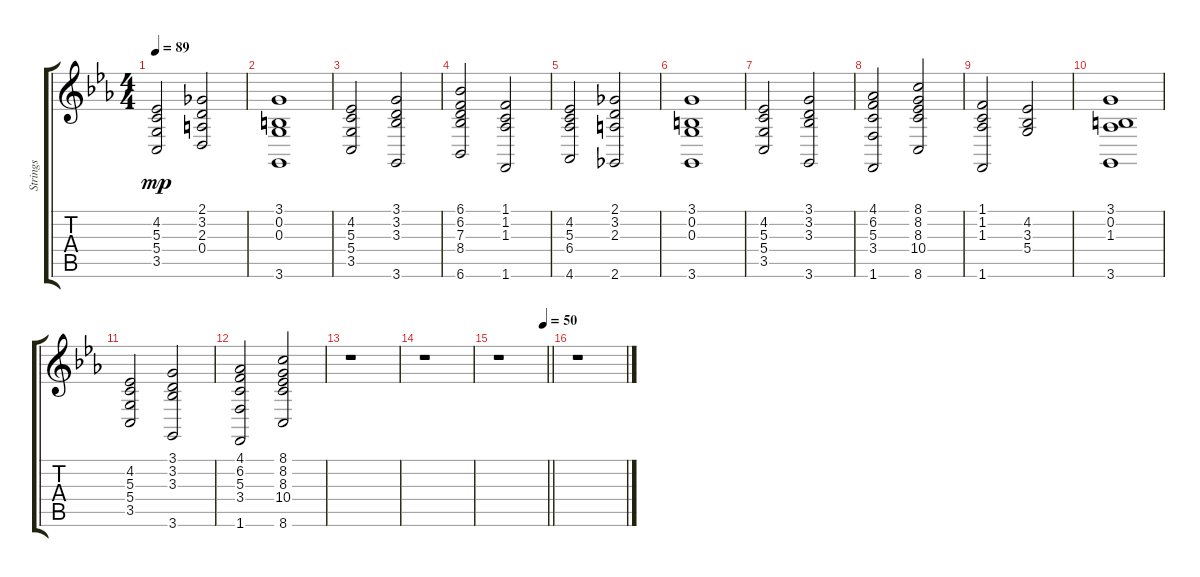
\track ("Strings " "Strings ") {instrument stringensemble1}
\staff {score tabs}
\tuning (E4 B3 G3 D3 A2 E2) {hide}
\ts (4 4)
\tempo 89
\clef g2
\ks cminor
(4.2 5.3 5.4 3.5).2{dy mp} (2.1 3.2 2.3 0.4).2 |
(3.1 0.2 0.3 3.6).1 |
(4.2 5.3 5.4 3.5).2 (3.1 3.2 3.3 3.6).2 |
(6.1 6.2 7.3 8.4 6.6).2 (1.1 1.2 1.3 1.6).2 |
(4.2 5.3 6.4 4.6).2 (2.1 3.2 2.3 2.6).2 |
(3.1 0.2 0.3 3.6).1 |
(4.2 5.3 5.4 3.5).2 (3.1 3.2 3.3 3.6).2 |
(4.1 6.2 5.3 3.4 1.6).2 (8.1 8.2 8.3 10.4 8.6).2 |
(1.1 1.2 1.3 1.6).2 (4.2 3.3 5.4).2 |
(3.1 0.2 1.3 3.6).1 |
(4.2 5.3 5.4 3.5).2 (3.1 3.2 3.3 3.6).2 |
(4.1 6.2 5.3 3.4 1.6).2 (8.1 8.2 8.3 10.4 8.6).2 |
r.1 |
r.1 |
\tempo (50 0.9375)
\barLineRight lightlight
r.1 |
r.1
